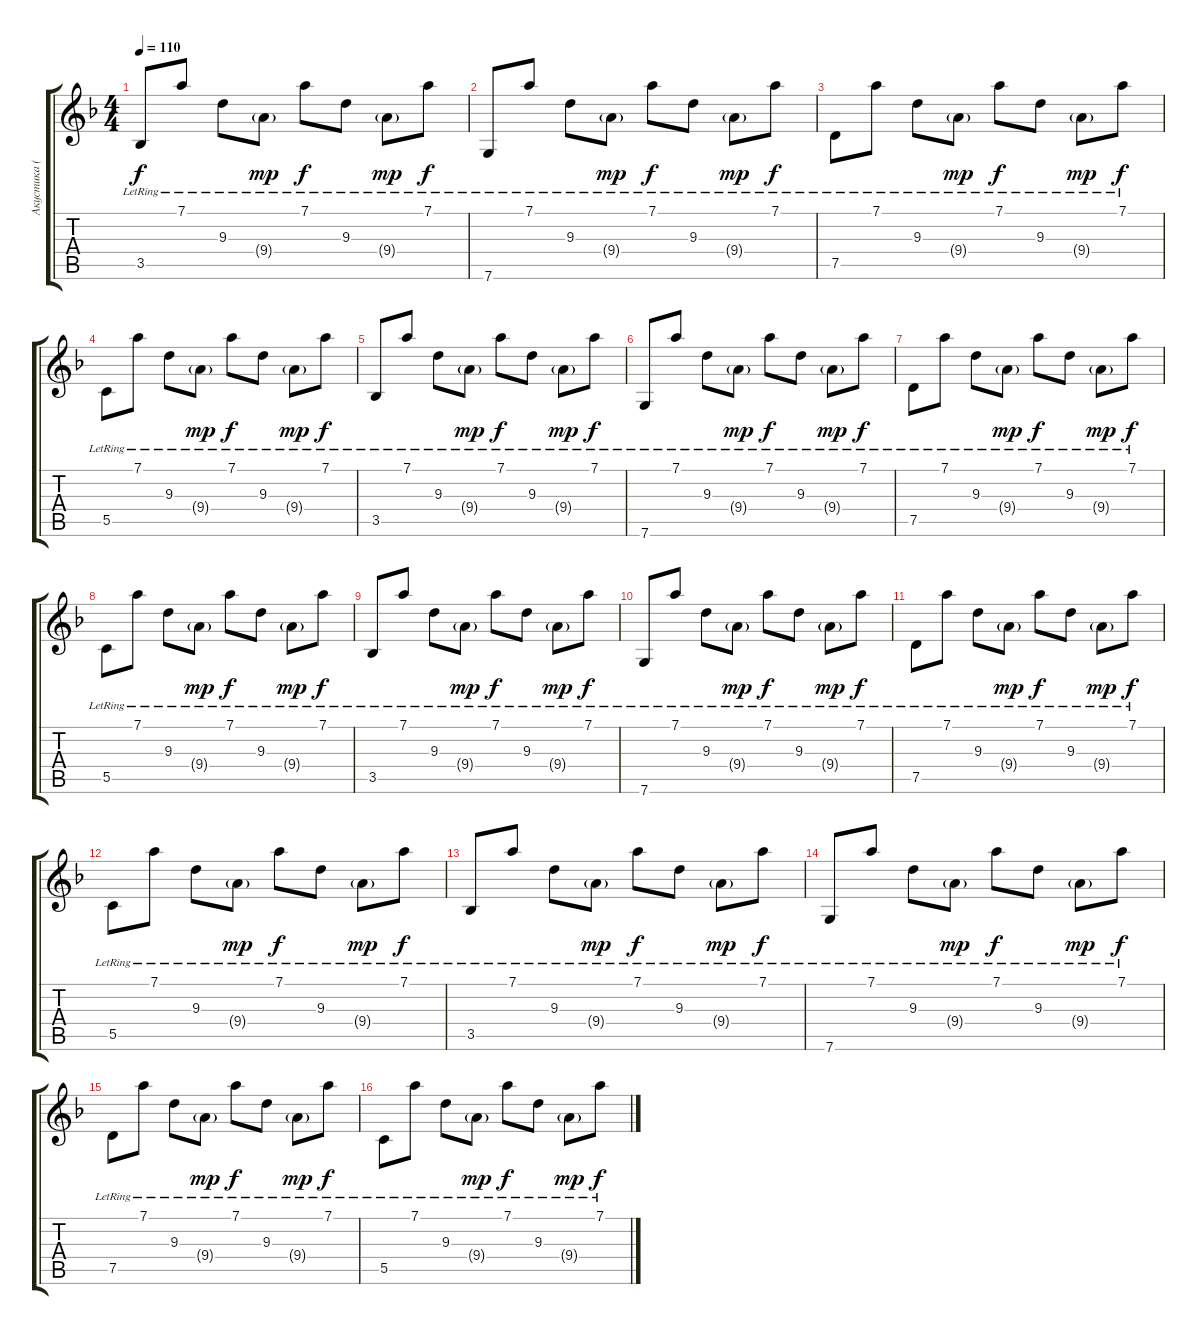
\track ("Акустика (ритм)" "Акустика (") {instrument acousticguitarsteel}
\staff {score tabs}
\tuning (D4 A3 F3 C3 G2 C2) {hide}
\ts (4 4)
\tempo 110
\clef g2
\ks dminor
3.5{lr}.8{dy f} 7.1{lr}.8 9.3{lr}.8 9.4{g lr}.8{dy mp} 7.1{lr}.8{dy f} 9.3{lr}.8 9.4{g lr}.8{dy mp} 7.1{lr}.8{dy f} |
7.6{lr}.8 7.1{lr}.8 9.3{lr}.8 9.4{g lr}.8{dy mp} 7.1{lr}.8{dy f} 9.3{lr}.8 9.4{g lr}.8{dy mp} 7.1{lr}.8{dy f} |
7.5{lr}.8 7.1{lr}.8 9.3{lr}.8 9.4{g lr}.8{dy mp} 7.1{lr}.8{dy f} 9.3{lr}.8 9.4{g lr}.8{dy mp} 7.1{lr}.8{dy f} |
5.5{lr}.8 7.1{lr}.8 9.3{lr}.8 9.4{g lr}.8{dy mp} 7.1{lr}.8{dy f} 9.3{lr}.8 9.4{g lr}.8{dy mp} 7.1{lr}.8{dy f} |
3.5{lr}.8 7.1{lr}.8 9.3{lr}.8 9.4{g lr}.8{dy mp} 7.1{lr}.8{dy f} 9.3{lr}.8 9.4{g lr}.8{dy mp} 7.1{lr}.8{dy f} |
7.6{lr}.8 7.1{lr}.8 9.3{lr}.8 9.4{g lr}.8{dy mp} 7.1{lr}.8{dy f} 9.3{lr}.8 9.4{g lr}.8{dy mp} 7.1{lr}.8{dy f} |
7.5{lr}.8 7.1{lr}.8 9.3{lr}.8 9.4{g lr}.8{dy mp} 7.1{lr}.8{dy f} 9.3{lr}.8 9.4{g lr}.8{dy mp} 7.1{lr}.8{dy f} |
5.5{lr}.8 7.1{lr}.8 9.3{lr}.8 9.4{g lr}.8{dy mp} 7.1{lr}.8{dy f} 9.3{lr}.8 9.4{g lr}.8{dy mp} 7.1{lr}.8{dy f} |
3.5{lr}.8 7.1{lr}.8 9.3{lr}.8 9.4{g lr}.8{dy mp} 7.1{lr}.8{dy f} 9.3{lr}.8 9.4{g lr}.8{dy mp} 7.1{lr}.8{dy f} |
7.6{lr}.8 7.1{lr}.8 9.3{lr}.8 9.4{g lr}.8{dy mp} 7.1{lr}.8{dy f} 9.3{lr}.8 9.4{g lr}.8{dy mp} 7.1{lr}.8{dy f} |
7.5{lr}.8 7.1{lr}.8 9.3{lr}.8 9.4{g lr}.8{dy mp} 7.1{lr}.8{dy f} 9.3{lr}.8 9.4{g lr}.8{dy mp} 7.1{lr}.8{dy f} |
5.5{lr}.8 7.1{lr}.8 9.3{lr}.8 9.4{g lr}.8{dy mp} 7.1{lr}.8{dy f} 9.3{lr}.8 9.4{g lr}.8{dy mp} 7.1{lr}.8{dy f} |
3.5{lr}.8 7.1{lr}.8 9.3{lr}.8 9.4{g lr}.8{dy mp} 7.1{lr}.8{dy f} 9.3{lr}.8 9.4{g lr}.8{dy mp} 7.1{lr}.8{dy f} |
7.6{lr}.8 7.1{lr}.8 9.3{lr}.8 9.4{g lr}.8{dy mp} 7.1{lr}.8{dy f} 9.3{lr}.8 9.4{g lr}.8{dy mp} 7.1{lr}.8{dy f} |
7.5{lr}.8 7.1{lr}.8 9.3{lr}.8 9.4{g lr}.8{dy mp} 7.1{lr}.8{dy f} 9.3{lr}.8 9.4{g lr}.8{dy mp} 7.1{lr}.8{dy f} |
5.5{lr}.8 7.1{lr}.8 9.3{lr}.8 9.4{g lr}.8{dy mp} 7.1{lr}.8{dy f} 9.3{lr}.8 9.4{g lr}.8{dy mp} 7.1{lr}.8{dy f}
